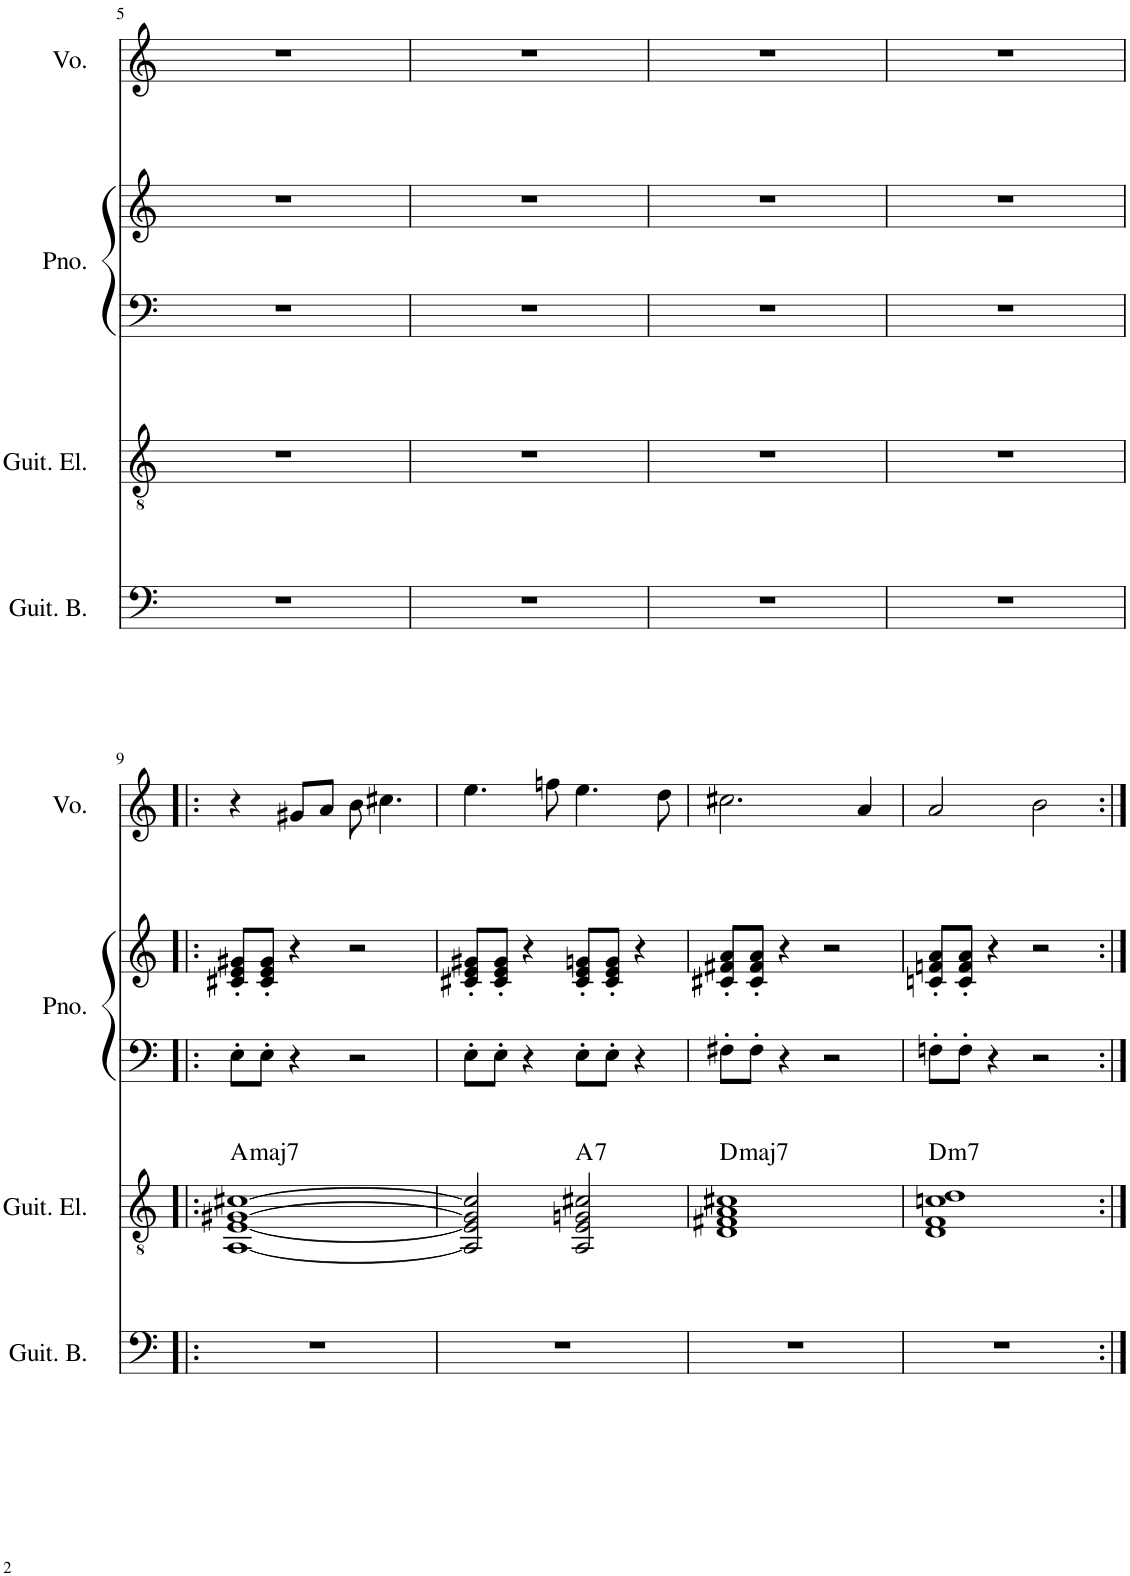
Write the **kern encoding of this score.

**kern	**kern	**harte	**kern	**kern	**kern
*part4	*part3	*part3	*part2	*part2	*part1
*staff5	*staff4	*	*staff3	*staff2	*staff1
*I"Bajo eléctrico	*I"Guitarra eléctrica	*	*I"Piano	*	*I"Voz
*	*I'Guit. El.	*	*I'Pno.	*	*I'Vo.
!!LO:PB:g=z
*clefF4	*clefGv2	*	*clefF4	*clefG2	*clefG2
*Trd7c12	*	*	*	*	*
*k[]	*k[]	*	*k[]	*k[]	*k[]
*M4/4	*M4/4	*	*M4/4	*M4/4	*M4/4
=5	=5	=5	=5	=5	=5
1r	1r	.	1r	1r	1r
=6	=6	=6	=6	=6	=6
1r	1r	.	1r	1r	1r
=7	=7	=7	=7	=7	=7
1r	1r	.	1r	1r	1r
=8	=8	=8	=8	=8	=8
1r	1r	.	1r	1r	1r
!!LO:LB:g=z
=9!|:	=9!|:	=9!|:	=9!|:	=9!|:	=9!|:
!	!	!LO:H:kt=maj7	!	!	!
1r	[1AA [1E [1G#X [1c#X	A:maj7	8E'\L	8c#X/' 8e/' 8g#X/'L	4r
.	.	.	8E'\J	8c#/' 8e/' 8g#/'J	.
.	.	.	4r	4r	8g#X/L
.	.	.	.	.	8a/J
.	.	.	2r	2r	8b\
.	.	.	.	.	4.cc#X\
=10	=10	=10	=10	=10	=10
1r	2AA/] 2E/] 2G#/] 2c#/]	.	8E'\L	8c#X/' 8e/' 8g#X/'L	4.ee\
.	.	.	8E'\J	8c#/' 8e/' 8g#/'J	.
.	.	.	4r	4r	.
.	.	.	.	.	8ffn\
!	!	!LO:H:kt=7	!	!	!
.	2AA/ 2E/ 2Gn/ 2c#X/	A:7	8E'\L	8c#/' 8e/' 8gn/'L	4.ee\
.	.	.	8E'\J	8c#/' 8e/' 8g/'J	.
.	.	.	4r	4r	.
.	.	.	.	.	8dd\
=11	=11	=11	=11	=11	=11
!	!	!LO:H:kt=maj7	!	!	!
1r	1D 1F#X 1A 1c#X	D:maj7	8F#X'\L	8c#X/' 8f#X/' 8a/'L	2.cc#X\
.	.	.	8F#'\J	8c#/' 8f#/' 8a/'J	.
.	.	.	4r	4r	.
.	.	.	2r	2r	.
.	.	.	.	.	4a/
=12	=12	=12	=12	=12	=12
!	!	!LO:H:kt=m7	!	!	!
1r	1D 1F 1cn 1d	D:min7	8Fn'\L	8cn/' 8fn/' 8a/'L	2a/
.	.	.	8F'\J	8c/' 8f/' 8a/'J	.
.	.	.	4r	4r	.
.	.	.	2r	2r	2b\
=:|!	=:|!	=:|!	=:|!	=:|!	=:|!
*-	*-	*-	*-	*-	*-
